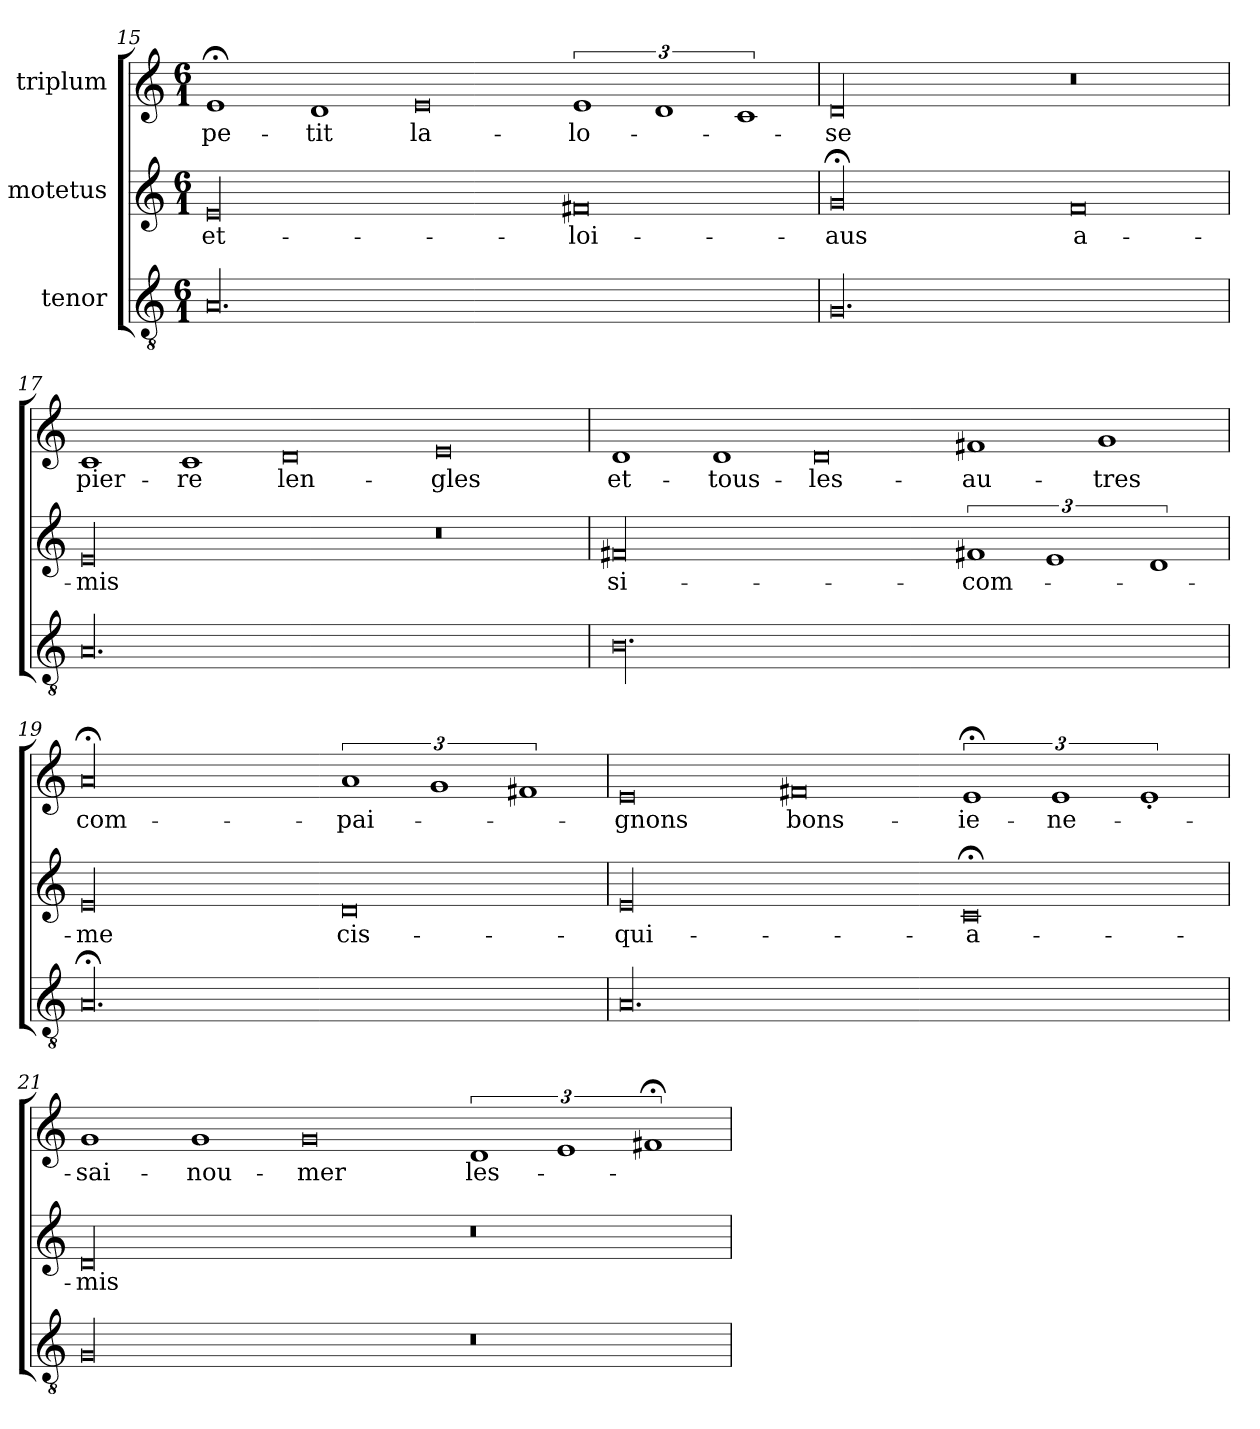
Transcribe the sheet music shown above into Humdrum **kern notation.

**kern	**kern	**text	**kern	**text
*part3	*part2	*part2	*part1	*part1
*staff3	*staff2	*staff2	*staff1	*staff1
*I"tenor	*I"motetus	*	*I"triplum	*
*clefGv2	*clefG2	*	*clefG2	*
*k[]	*k[]	*	*k[]	*
*C:	*C:	*	*C:	*
*M6/1	*M6/1	*	*M6/1	*
=15	=15	=15	=15	=15
00.A/	00e/	et-	1e;</	pe-
.	.	.	1d/	-tit
.	.	.	0e/	la-
.	0f#X/	loi-	3%2e/	-lo-
.	.	.	3%2d/	.
.	.	.	3%2c/	.
=16	=16	=16	=16	=16
00.G/	00g;</	-aus	00d/	-se
.	0f/	a-	0r	.
=17	=17	=17	=17	=17
00.A/	00e/	-mis	1c/	pier-
.	.	.	1c/	-re
.	.	.	0d/	len-
.	0r	.	0e/	-gles
=18	=18	=18	=18	=18
00.B\	00f#X/	si-	1d/	et-
.	.	.	1d/	tous-
.	.	.	0d/	les-
.	3%2f#X/	com-	1f#X/	au-
.	3%2e/	.	.	.
.	.	.	1g/	-tres
.	3%2d/	.	.	.
=19	=19	=19	=19	=19
00.A;</	00e/	-me	00a;</	com-
.	0d/	cis-	3%2a/	-pai-
.	.	.	3%2g/	.
.	.	.	3%2f#X/	.
=20	=20	=20	=20	=20
00.A/	00e/	qui-	0e/	-gnons
.	.	.	0f#X/	bons-
.	0c;</	a-	3%2e;</	ie-
.	.	.	3%2e/	ne-
.	.	.	3%2e'/	.
=21	=21	=21	=21	=21
00G/	00d/	mis-	1g/	sai-
.	.	.	1g/	nou-
.	.	.	0g/	-mer
0r	0r	.	3%2d/	les-
.	.	.	3%2e/	.
.	.	.	3%2f#X;</	.
=	=	=	=	=
*-	*-	*-	*-	*-
